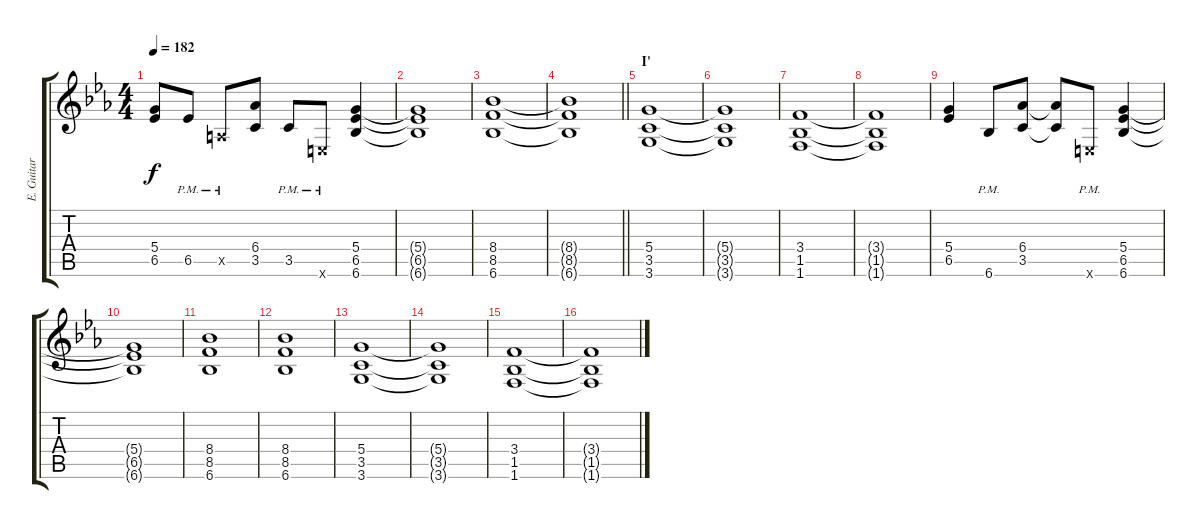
\track ("E. Guitar VI" "E. Guitar ") {instrument overdrivenguitar}
\staff {score tabs}
\tuning (E4 B3 G3 D3 A2 E2) {hide}
\ts (4 4)
\tempo 182
\clef g2
\ks eb
(5.4 6.5).8{dy f} 6.5{pm}.8 0.5{pm x}.8 (6.4 3.5).8 3.5{pm}.8 0.6{pm x}.8 (5.4 6.5 6.6).4 |
(5.4{t} 6.5{t} 6.6{t}).1 |
(8.4 8.5 6.6).1 |
\barLineRight lightlight
(8.4{t} 8.5{t} 6.6{t}).1 |
\section ("" "I'")
(5.4 3.5 3.6).1 |
(5.4{t} 3.5{t} 3.6{t}).1 |
(3.4 1.5 1.6).1 |
(3.4{t} 1.5{t} 1.6{t}).1 |
(5.4 6.5).4 6.6{pm}.8 (6.4 3.5).8 (6.4{t} 3.5{t}).8 0.6{pm x}.8 (5.4 6.5 6.6).4 |
(5.4{t} 6.5{t} 6.6{t}).1 |
(8.4 8.5 6.6).1 |
(8.4 8.5 6.6).1 |
(5.4 3.5 3.6).1 |
(5.4{t} 3.5{t} 3.6{t}).1 |
(3.4 1.5 1.6).1 |
(3.4{t} 1.5{t} 1.6{t}).1
